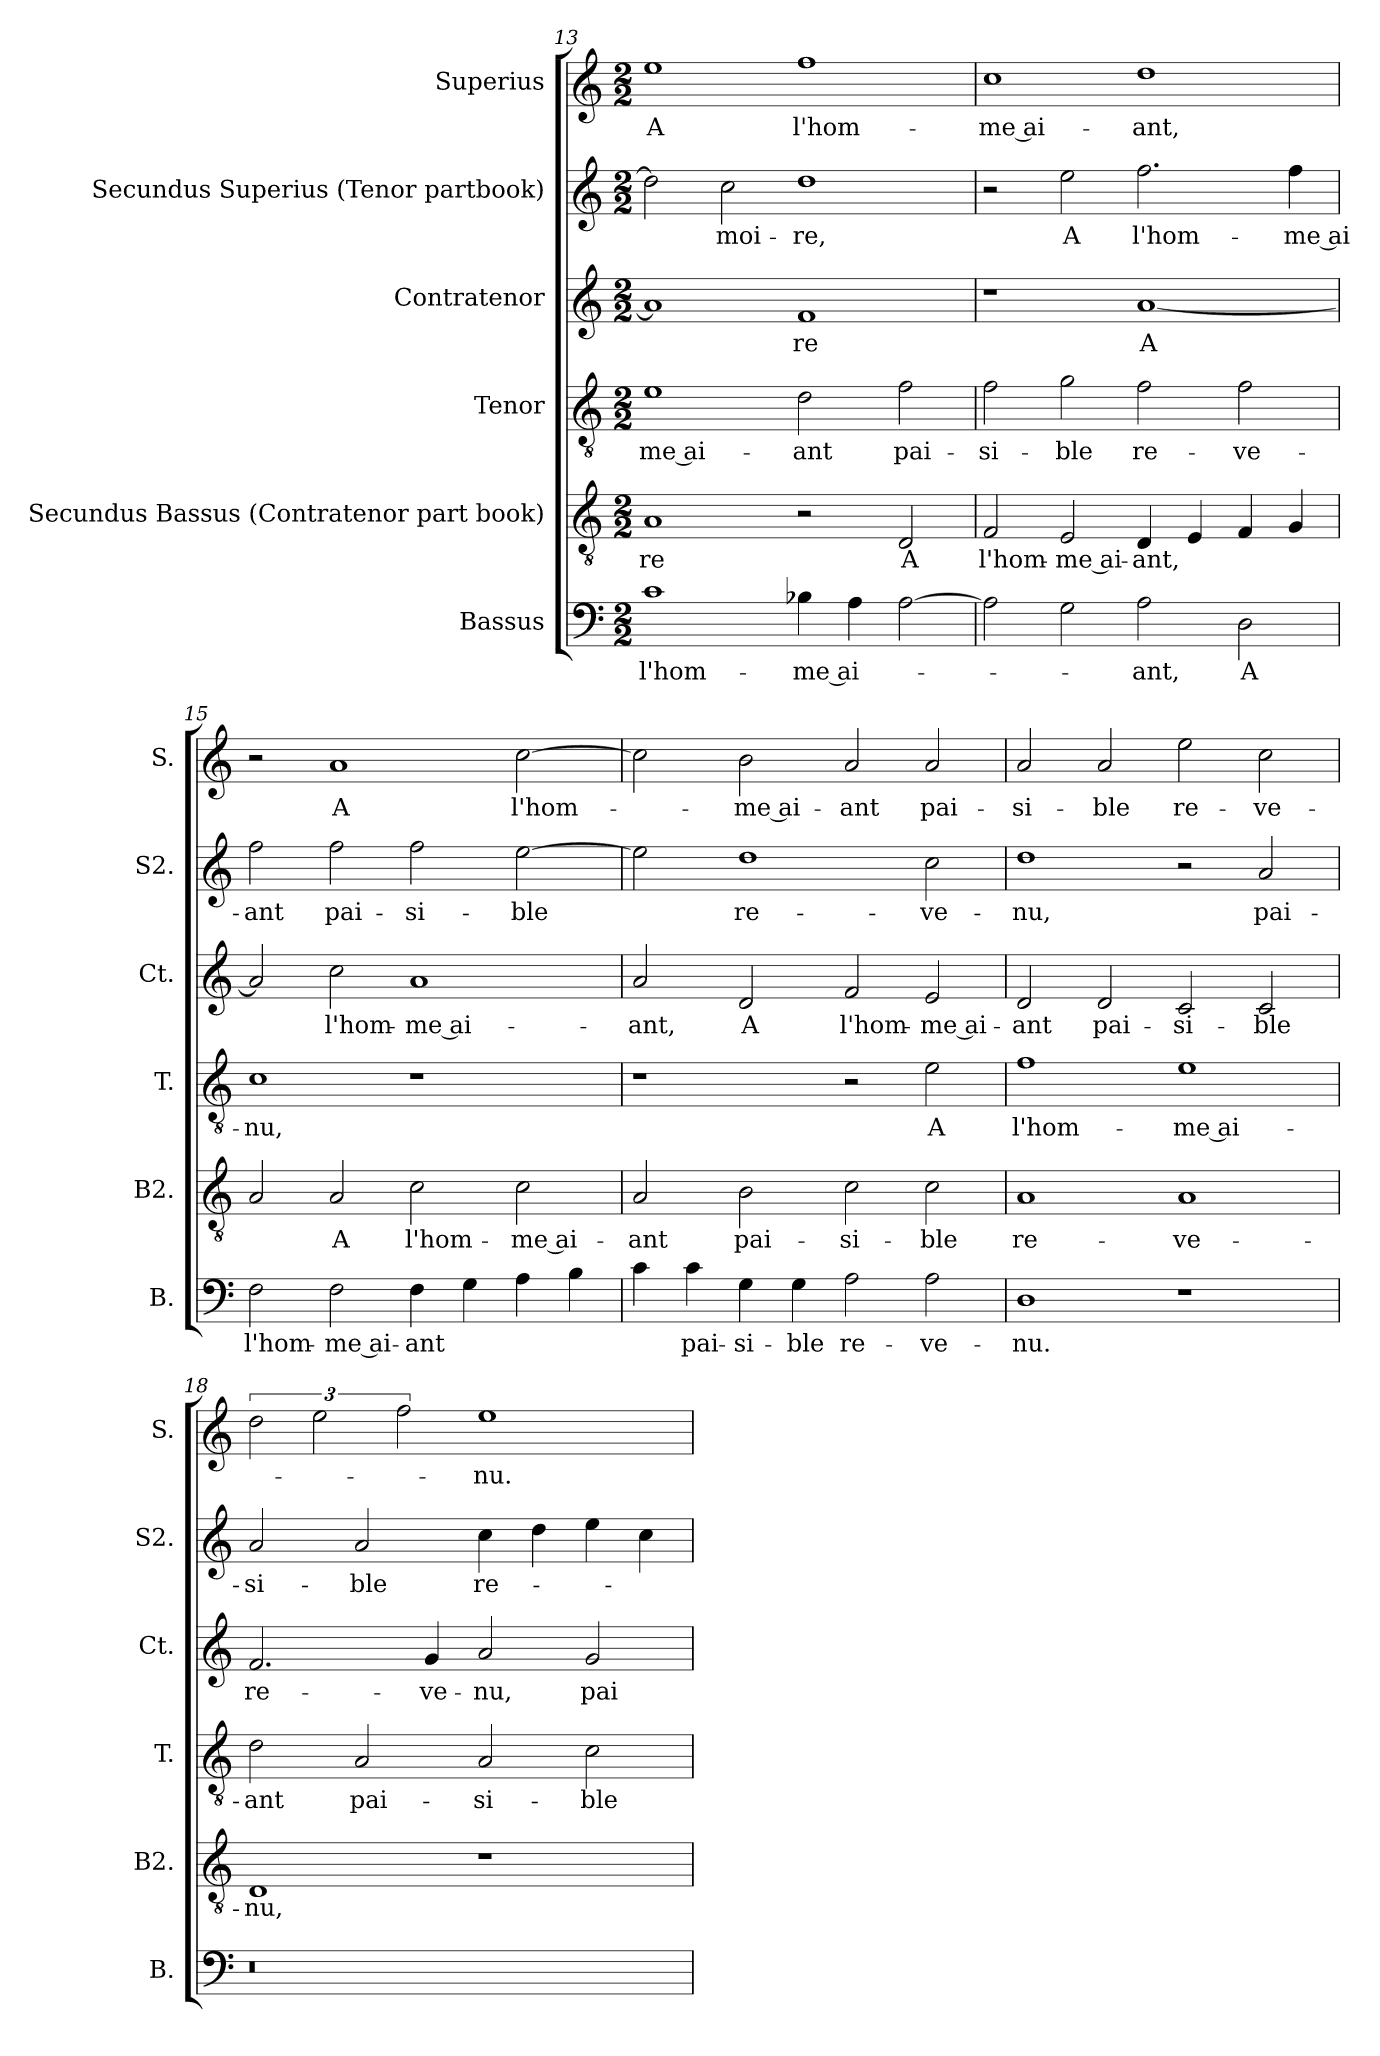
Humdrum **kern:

**kern	**text	**kern	**text	**kern	**text	**kern	**text	**kern	**text	**kern	**text
*part6	*part6	*part5	*part5	*part4	*part4	*part3	*part3	*part2	*part2	*part1	*part1
*staff6	*staff6	*staff5	*staff5	*staff4	*staff4	*staff3	*staff3	*staff2	*staff2	*staff1	*staff1
*I"Bassus	*	*I"Secundus Bassus (Contratenor part book)	*	*I"Tenor	*	*I"Contratenor	*	*I"Secundus Superius (Tenor partbook)	*	*I"Superius	*
*I'B.	*	*I'B2.	*	*I'T.	*	*I'Ct.	*	*I'S2.	*	*I'S.	*
*clefF4	*	*clefGv2	*	*clefGv2	*	*clefG2	*	*clefG2	*	*clefG2	*
*	*	*ITrd7c12	*	*ITrd7c12	*	*	*	*	*	*	*
*k[]	*	*k[]	*	*k[]	*	*k[]	*	*k[]	*	*k[]	*
*C:	*	*C:	*	*C:	*	*C:	*	*C:	*	*C:	*
*M2/2	*	*M2/2	*	*M2/2	*	*M2/2	*	*M2/2	*	*M2/2	*
=13	=13	=13	=13	=13	=13	=13	=13	=13	=13	=13	=13
1c\	l'hom-	1AA/	-re	1E\	-me ai-	1a/]	.	2dd\]	.	1ee\	A
.	.	.	.	.	.	.	.	2cc\	-moi-	.	.
4B-X\	-me ai-	2r	.	2D\	-ant	1f/	-re	1dd\	-re,	1ff\	l'hom-
4A\	.	.	.	.	.	.	.	.	.	.	.
[2A\	.	2DD/	A	2F\	pai-	.	.	.	.	.	.
=14	=14	=14	=14	=14	=14	=14	=14	=14	=14	=14	=14
2A\]	.	2FF/	l'hom-	2F\	-si-	1r	.	2r	.	1cc\	-me ai-
2G\	.	2EE/	-me ai-	2G\	-ble	.	.	2ee\	A	.	.
2A\	-ant,	4DD/	-ant,	2F\	re-	[1a/	A	2.ff\	l'hom-	1dd\	-ant,
.	.	4EE/	.	.	.	.	.	.	.	.	.
2D\	A	4FF/	.	2F\	-ve-	.	.	.	.	.	.
.	.	4GG/	.	.	.	.	.	4ff\	-me ai-	.	.
=15	=15	=15	=15	=15	=15	=15	=15	=15	=15	=15	=15
2F\	l'hom-	2AA/	.	1C\	-nu,	2a/]	.	2ff\	-ant	2r	.
2F\	-me ai-	2AA/	A	.	.	2cc\	l'hom-	2ff\	pai-	1a/	A
4F\	-ant	2C\	l'hom-	1r	.	1a/	-me ai-	2ff\	-si-	.	.
4G\	.	.	.	.	.	.	.	.	.	.	.
4A\	.	2C\	-me ai-	.	.	.	.	[2ee\	-ble	[2cc\	l'hom-
4B\	.	.	.	.	.	.	.	.	.	.	.
!!LO:PB:g=z
=16	=16	=16	=16	=16	=16	=16	=16	=16	=16	=16	=16
4c\	.	2AA/	-ant	1r	.	2a/	-ant,	2ee\]	.	2cc\]	.
4c\	pai-	.	.	.	.	.	.	.	.	.	.
4G\	-si-	2BB\	pai-	.	.	2d/	A	1dd\	re-	2b\	-me ai-
4G\	-ble	.	.	.	.	.	.	.	.	.	.
2A\	re-	2C\	-si-	2r	.	2f/	l'hom-	.	.	2a/	-ant
2A\	-ve-	2C\	-ble	2E\	A	2e/	-me ai-	2cc\	-ve-	2a/	pai-
=17	=17	=17	=17	=17	=17	=17	=17	=17	=17	=17	=17
1D\	-nu.	1AA/	re-	1F\	l'hom-	2d/	-ant	1dd\	-nu,	2a/	-si-
.	.	.	.	.	.	2d/	pai-	.	.	2a/	-ble
1r	.	1AA/	-ve-	1E\	-me ai-	2c/	-si-	2r	.	2ee\	re-
.	.	.	.	.	.	2c/	-ble	2a/	pai-	2cc\	-ve-
=18	=18	=18	=18	=18	=18	=18	=18	=18	=18	=18	=18
!LO:N:vis=0	!	!	!	!	!	!	!	!	!	!	!
1r	.	1DD/	-nu,	2D\	-ant	2.f/	re-	2a/	-si-	3dd\	.
.	.	.	.	.	.	.	.	.	.	3ee\	.
.	.	.	.	2AA/	pai-	.	.	2a/	-ble	.	.
.	.	.	.	.	.	.	.	.	.	3ff\	.
.	.	.	.	.	.	4g/	-ve-	.	.	.	.
1ryy	.	1r	.	2AA/	-si-	2a/	-nu,	4cc\	re-	1ee\	-nu.
.	.	.	.	.	.	.	.	4dd\	.	.	.
.	.	.	.	2C\	-ble	2g/	pai-	4ee\	.	.	.
.	.	.	.	.	.	.	.	4cc\	.	.	.
=	=	=	=	=	=	=	=	=	=	=	=
*-	*-	*-	*-	*-	*-	*-	*-	*-	*-	*-	*-
